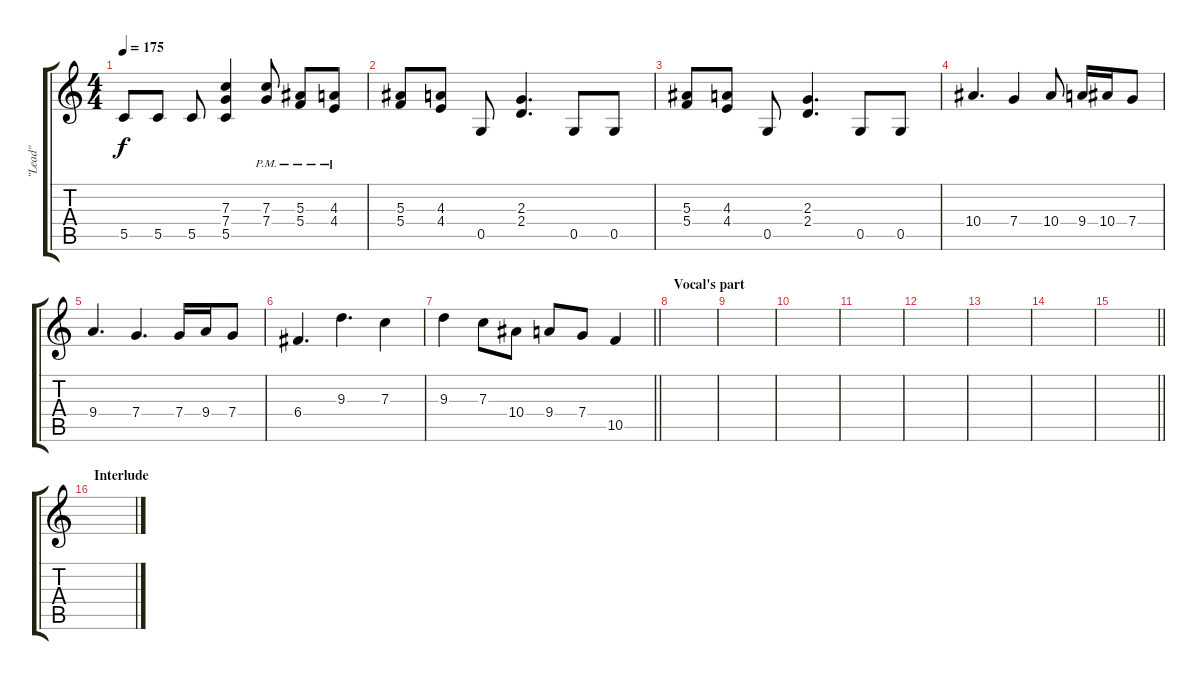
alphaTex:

\track ("\"Lead\"" "\"Lead\"") {instrument distortionguitar}
\staff {score tabs}
\tuning (D4 A3 F3 C3 G2 D2) {hide}
\ts (4 4)
\tempo 175
\clef g2
\ks c
5.5.8{dy f} 5.5.8 5.5.8 (7.3 7.4 5.5).4 (7.3{pm} 7.4{pm}).8 (5.3{pm} 5.4{pm}).8 (4.3{pm} 4.4{pm}).8 |
(5.3 5.4).8 (4.3 4.4).8 0.5.8 (2.3 2.4).4{d} 0.5.8 0.5.8 |
(5.3 5.4).8 (4.3 4.4).8 0.5.8 (2.3 2.4).4{d} 0.5.8 0.5.8 |
10.4.4{d} 7.4.4 10.4.8 9.4.16 10.4.16 7.4.8 |
9.4.4{d} 7.4.4{d} 7.4.16 9.4.16 7.4.8 |
6.4.4{d} 9.3.4{d} 7.3.4 |
\barLineRight lightlight
9.3.4 7.3.8 10.4.8 9.4.8 7.4.8 10.5.4 |
\section ("" "Vocal's part")
|
|
|
|
|
|
|
\barLineRight lightlight
|
\section ("" "Interlude")
